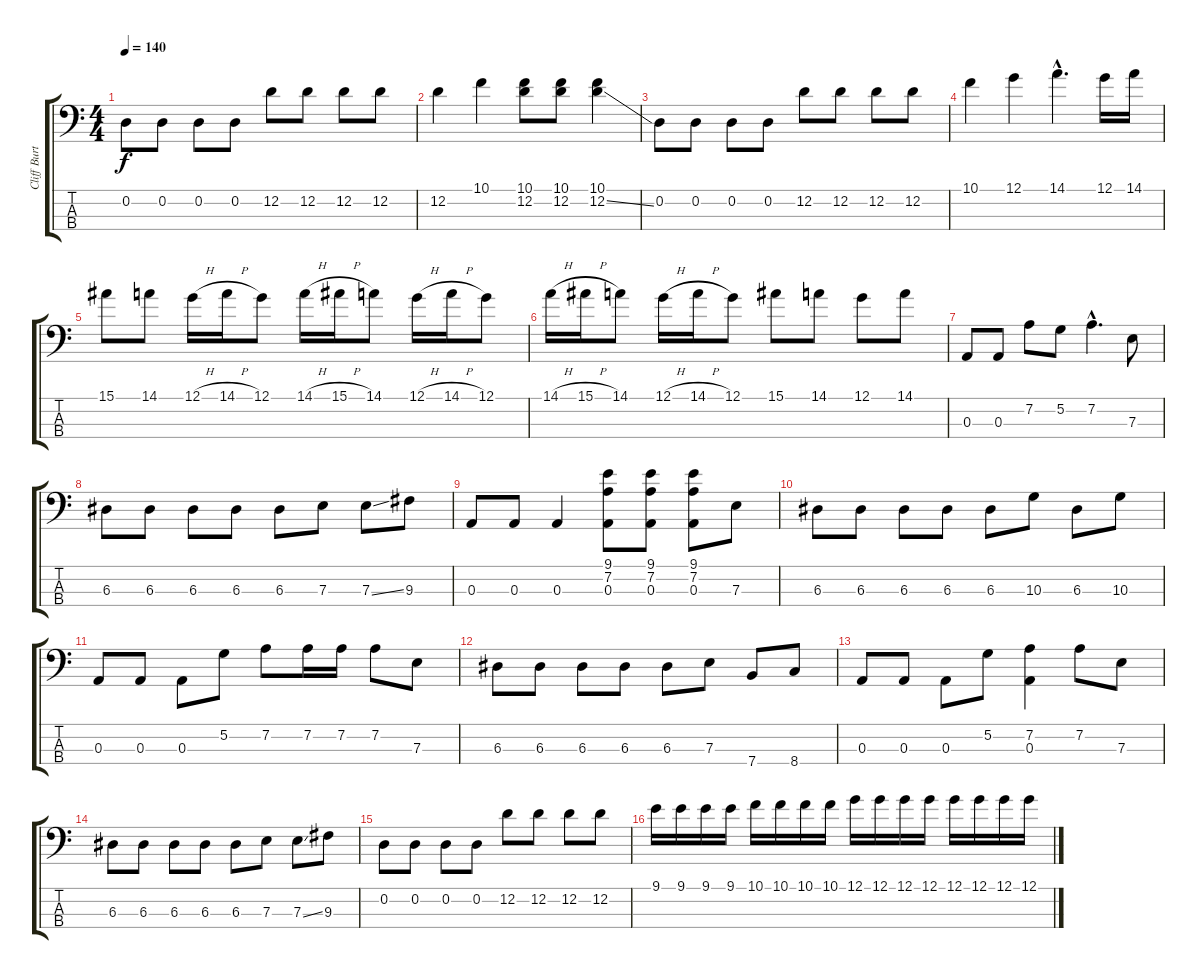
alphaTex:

\track ("Cliff Burton (Bass)" "Cliff Burt") {instrument electricbassfinger}
\staff {score tabs}
\tuning (G2 D2 A1 E1) {hide}
\ts (4 4)
\tempo 140
\clef f4
\ks c
0.2.8{dy f volume 12 instrument overdrivenguitar} 0.2.8 0.2.8 0.2.8 12.2.8 12.2.8 12.2.8 12.2.8 |
12.2.4 10.1.4 (10.1 12.2).8{instrument distortionguitar} (10.1 12.2).8 (10.1 12.2{ss}).4 |
0.2.8{instrument overdrivenguitar} 0.2.8 0.2.8 0.2.8 12.2.8 12.2.8 12.2.8 12.2.8 |
10.1.4{volume 12 instrument overdrivenguitar} 12.1.4 14.1{hac}.4{d} 12.1.16 14.1.16 |
15.1.8{volume 12 instrument overdrivenguitar} 14.1.8 12.1{h}.16 14.1{h}.16 12.1.8 14.1{h}.16 15.1{h}.16 14.1.8 12.1{h}.16 14.1{h}.16 12.1.8 |
14.1{h}.16{volume 12 instrument overdrivenguitar} 15.1{h}.16 14.1.8 12.1{h}.16 14.1{h}.16 12.1.8 15.1.8 14.1.8 12.1.8 14.1.8 |
0.3.8{instrument overdrivenguitar} 0.3.8 7.2.8 5.2.8 7.2{hac}.4{d} 7.3.8 |
6.3.8{volume 12 instrument overdrivenguitar} 6.3.8 6.3.8 6.3.8 6.3.8 7.3.8 7.3{ss}.8 9.3.8 |
0.3.8{volume 12 instrument overdrivenguitar} 0.3.8 0.3.4 (9.1 7.2 0.3).8 (9.1 7.2 0.3).8 (9.1 7.2 0.3).8 7.3.8 |
6.3.8{instrument overdrivenguitar} 6.3.8 6.3.8 6.3.8 6.3.8 10.3.8 6.3.8 10.3.8 |
0.3.8{volume 12 instrument overdrivenguitar} 0.3.8 0.3.8 5.2.8 7.2.8 7.2.16 7.2.16 7.2.8 7.3.8 |
6.3.8{volume 12 instrument overdrivenguitar} 6.3.8 6.3.8 6.3.8 6.3.8 7.3.8 7.4.8 8.4.8 |
0.3.8{volume 12 instrument overdrivenguitar} 0.3.8 0.3.8 5.2.8 (7.2 0.3).4 7.2.8 7.3.8 |
6.3.8{volume 12 instrument overdrivenguitar} 6.3.8 6.3.8 6.3.8 6.3.8 7.3.8 7.3{ss}.8 9.3.8 |
0.2.8{volume 12 instrument overdrivenguitar} 0.2.8 0.2.8 0.2.8 12.2.8 12.2.8 12.2.8 12.2.8 |
9.1.16{volume 12 instrument distortionguitar} 9.1.16 9.1.16 9.1.16 10.1.16 10.1.16 10.1.16 10.1.16 12.1.16 12.1.16 12.1.16 12.1.16 12.1.16 12.1.16 12.1.16 12.1.16
